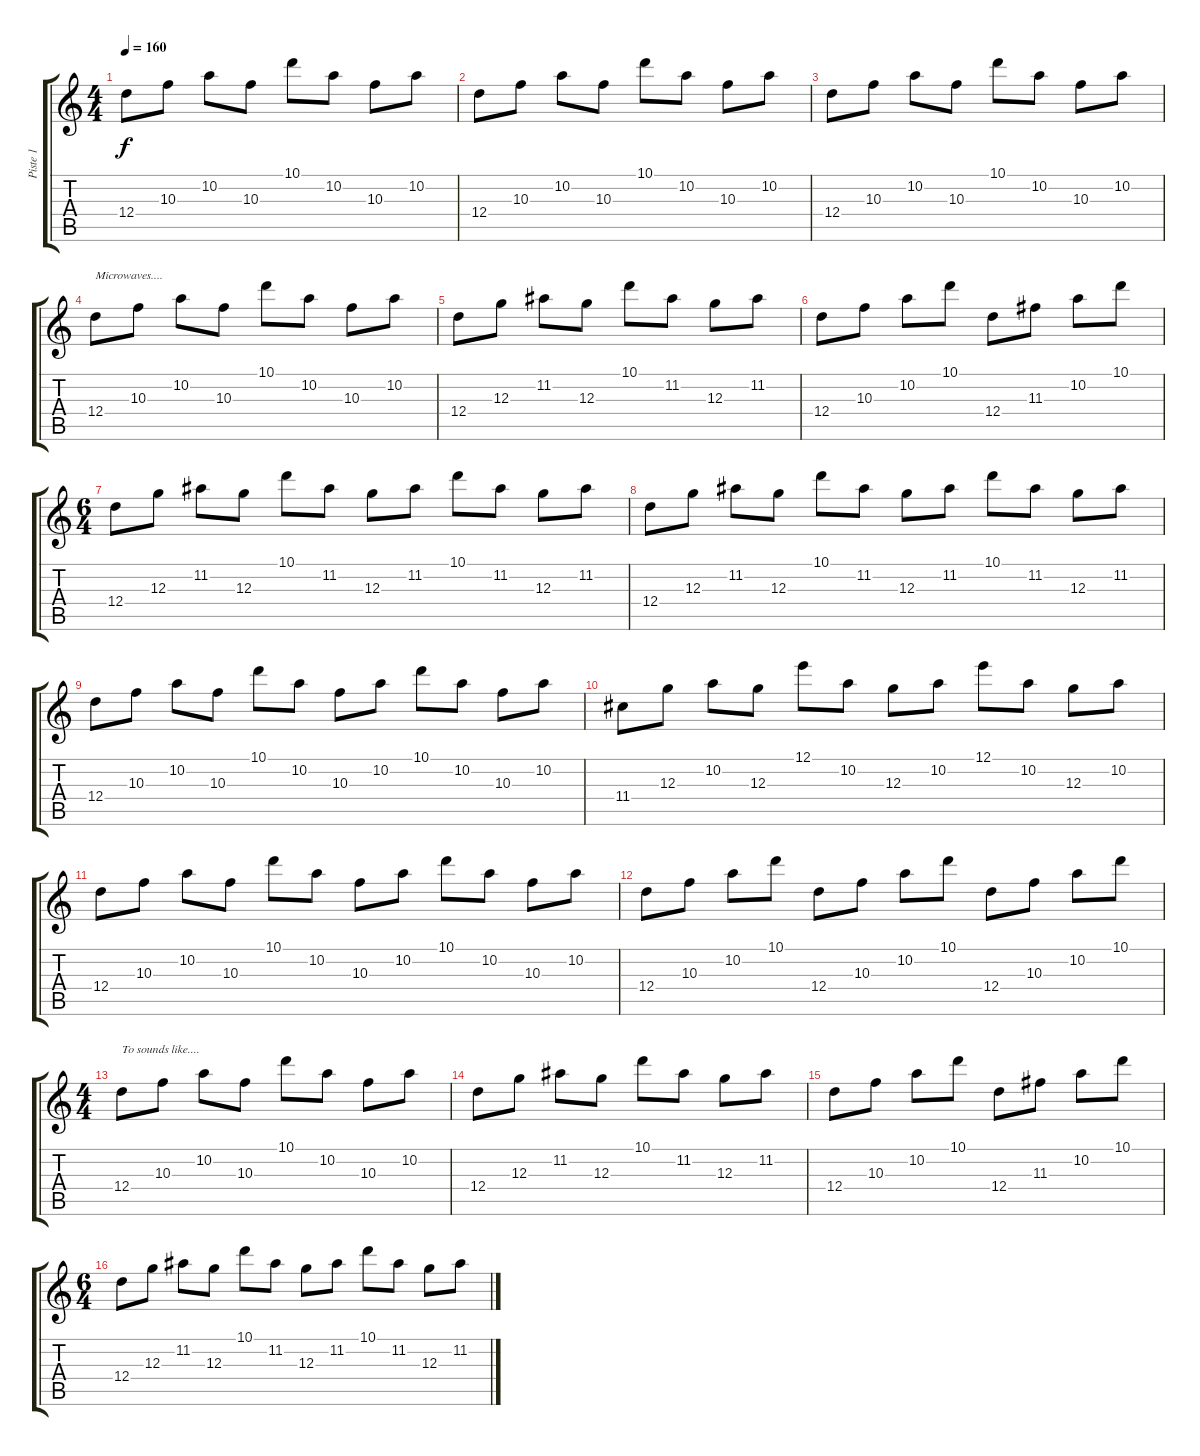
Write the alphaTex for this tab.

\track ("Piste 1" "Piste 1") {instrument overdrivenguitar}
\staff {score tabs}
\tuning (E4 B3 G3 D3 A2 D2) {hide}
\ts (4 4)
\tempo 160
\clef g2
\ks c
12.4.8{dy f} 10.3.8 10.2.8 10.3.8 10.1.8 10.2.8 10.3.8 10.2.8 |
12.4.8 10.3.8 10.2.8 10.3.8 10.1.8 10.2.8 10.3.8 10.2.8 |
12.4.8 10.3.8 10.2.8 10.3.8 10.1.8 10.2.8 10.3.8 10.2.8 |
12.4.8{txt "Microwaves...."} 10.3.8 10.2.8 10.3.8 10.1.8 10.2.8 10.3.8 10.2.8 |
12.4.8 12.3.8 11.2.8 12.3.8 10.1.8 11.2.8 12.3.8 11.2.8 |
12.4.8 10.3.8 10.2.8 10.1.8 12.4.8 11.3.8 10.2.8 10.1.8 |
\ts (6 4)
12.4.8 12.3.8 11.2.8 12.3.8 10.1.8 11.2.8 12.3.8 11.2.8 10.1.8 11.2.8 12.3.8 11.2.8 |
12.4.8 12.3.8 11.2.8 12.3.8 10.1.8 11.2.8 12.3.8 11.2.8 10.1.8 11.2.8 12.3.8 11.2.8 |
12.4.8 10.3.8 10.2.8 10.3.8 10.1.8 10.2.8 10.3.8 10.2.8 10.1.8 10.2.8 10.3.8 10.2.8 |
11.4.8 12.3.8 10.2.8 12.3.8 12.1.8 10.2.8 12.3.8 10.2.8 12.1.8 10.2.8 12.3.8 10.2.8 |
12.4.8 10.3.8 10.2.8 10.3.8 10.1.8 10.2.8 10.3.8 10.2.8 10.1.8 10.2.8 10.3.8 10.2.8 |
12.4.8 10.3.8 10.2.8 10.1.8 12.4.8 10.3.8 10.2.8 10.1.8 12.4.8 10.3.8 10.2.8 10.1.8 |
\ts (4 4)
12.4.8{txt "To sounds like...."} 10.3.8 10.2.8 10.3.8 10.1.8 10.2.8 10.3.8 10.2.8 |
12.4.8 12.3.8 11.2.8 12.3.8 10.1.8 11.2.8 12.3.8 11.2.8 |
12.4.8 10.3.8 10.2.8 10.1.8 12.4.8 11.3.8 10.2.8 10.1.8 |
\ts (6 4)
12.4.8 12.3.8 11.2.8 12.3.8 10.1.8 11.2.8 12.3.8 11.2.8 10.1.8 11.2.8 12.3.8 11.2.8
